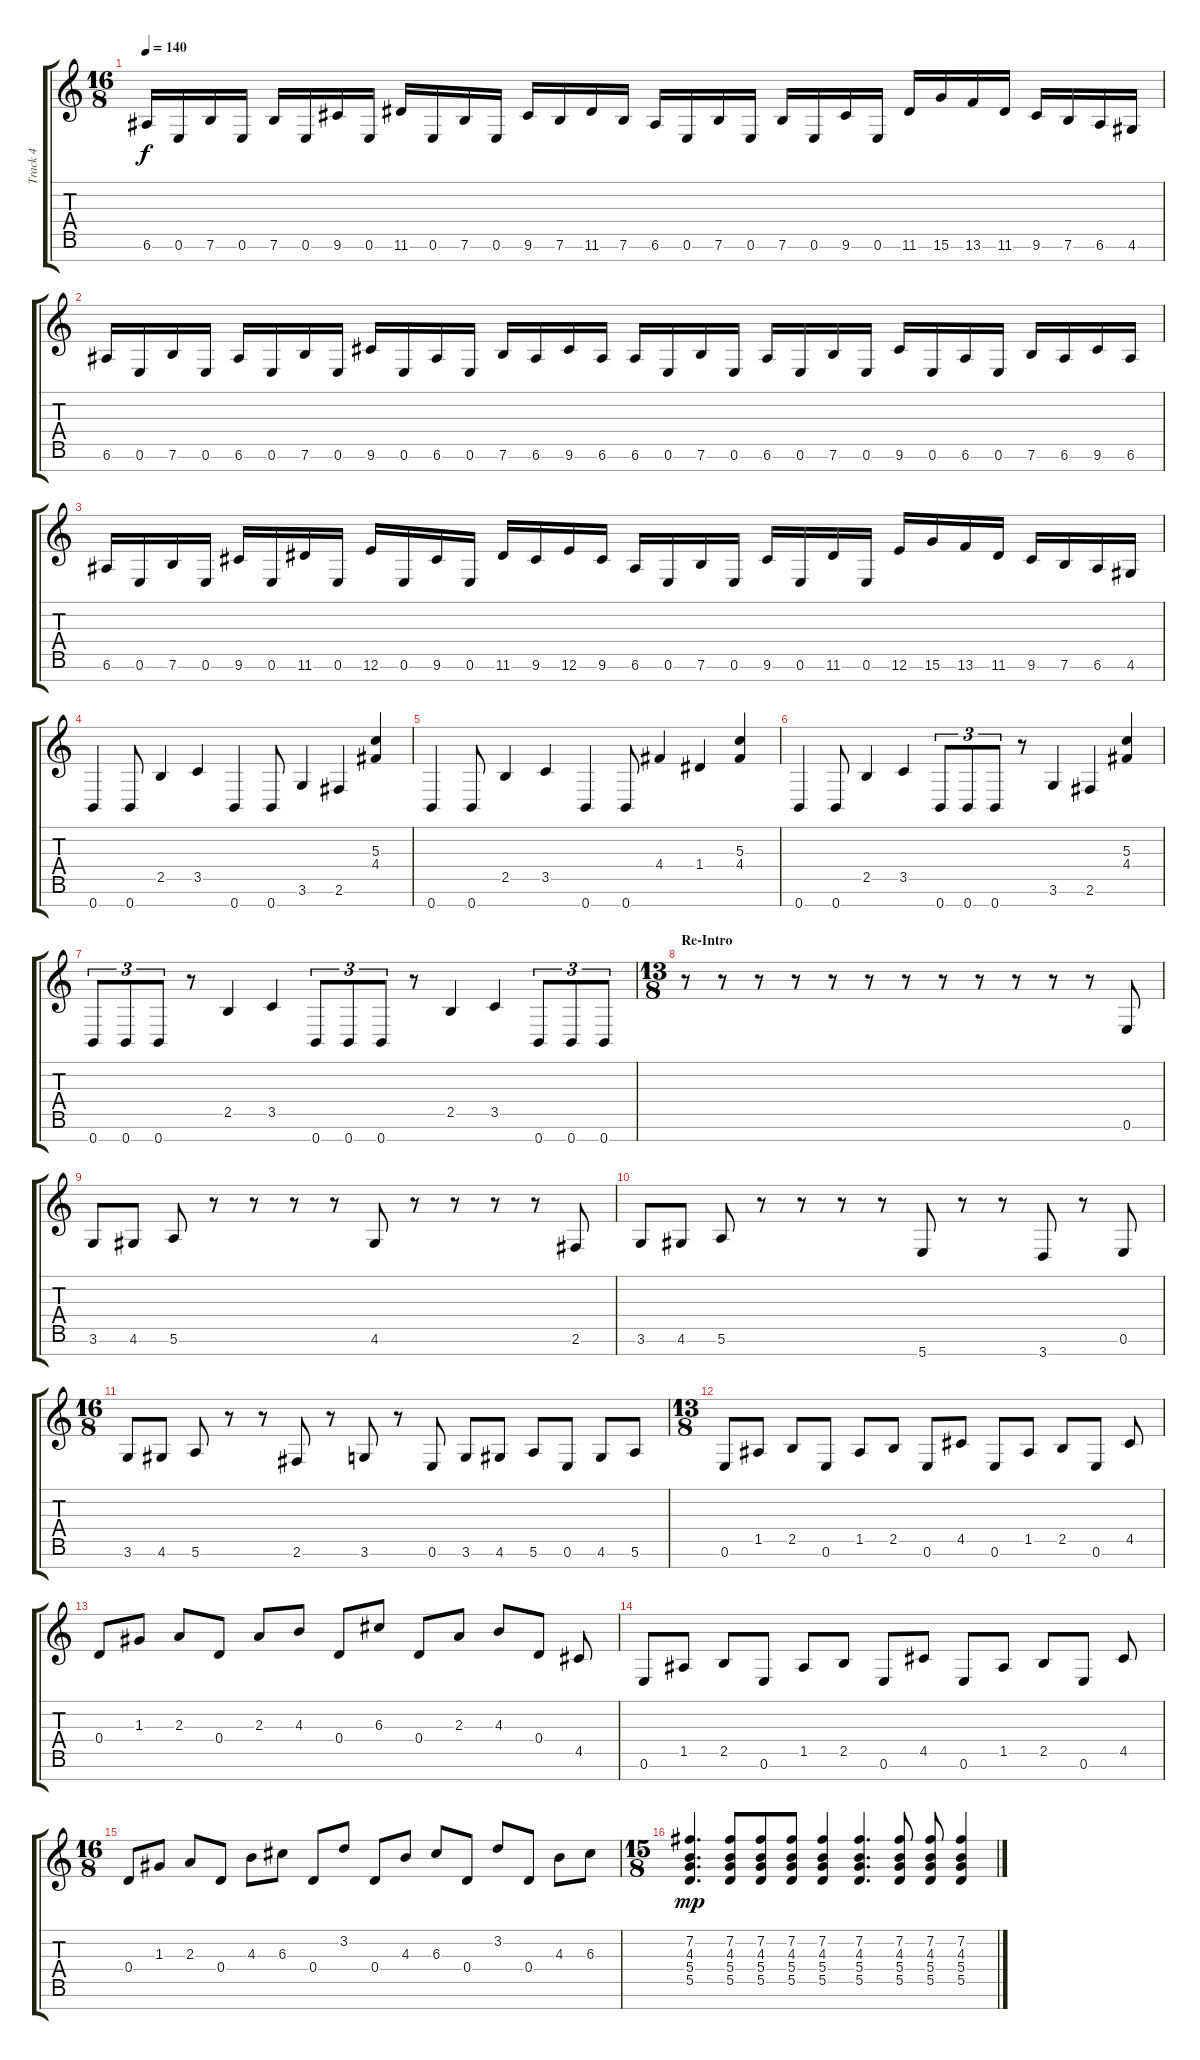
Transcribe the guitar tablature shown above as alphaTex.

\track ("Track 4" "Track 4") {instrument distortionguitar}
\staff {score tabs}
\tuning (E4 B3 G3 D3 A2 E2 B1) {hide}
\ts (16 8)
\tempo 140
\clef g2
\ks c
6.6.16{dy f} 0.6.16 7.6.16 0.6.16 7.6.16 0.6.16 9.6.16 0.6.16 11.6.16 0.6.16 7.6.16 0.6.16 9.6.16 7.6.16 11.6.16 7.6.16 6.6.16 0.6.16 7.6.16 0.6.16 7.6.16 0.6.16 9.6.16 0.6.16 11.6.16 15.6.16 13.6.16 11.6.16 9.6.16 7.6.16 6.6.16 4.6.16 |
6.6.16 0.6.16 7.6.16 0.6.16 6.6.16 0.6.16 7.6.16 0.6.16 9.6.16 0.6.16 6.6.16 0.6.16 7.6.16 6.6.16 9.6.16 6.6.16 6.6.16 0.6.16 7.6.16 0.6.16 6.6.16 0.6.16 7.6.16 0.6.16 9.6.16 0.6.16 6.6.16 0.6.16 7.6.16 6.6.16 9.6.16 6.6.16 |
6.6.16 0.6.16 7.6.16 0.6.16 9.6.16 0.6.16 11.6.16 0.6.16 12.6.16 0.6.16 9.6.16 0.6.16 11.6.16 9.6.16 12.6.16 9.6.16 6.6.16 0.6.16 7.6.16 0.6.16 9.6.16 0.6.16 11.6.16 0.6.16 12.6.16 15.6.16 13.6.16 11.6.16 9.6.16 7.6.16 6.6.16 4.6.16 |
0.7.4 0.7.8 2.5.4 3.5.4 0.7.4 0.7.8 3.6.4 2.6.4 (5.3 4.4).4 |
0.7.4 0.7.8 2.5.4 3.5.4 0.7.4 0.7.8 4.4.4 1.4.4 (5.3 4.4).4 |
0.7.4 0.7.8 2.5.4 3.5.4 0.7.8{tu (3 2)} 0.7.8{tu (3 2)} 0.7.8{tu (3 2)} r.8 3.6.4 2.6.4 (5.3 4.4).4 |
0.7.8{tu (3 2)} 0.7.8{tu (3 2)} 0.7.8{tu (3 2)} r.8 2.5.4 3.5.4 0.7.8{tu (3 2)} 0.7.8{tu (3 2)} 0.7.8{tu (3 2)} r.8 2.5.4 3.5.4 0.7.8{tu (3 2)} 0.7.8{tu (3 2)} 0.7.8{tu (3 2)} |
\ts (13 8)
\section ("" "Re-Intro")
r.8 r.8 r.8 r.8 r.8 r.8 r.8 r.8 r.8 r.8 r.8 r.8 0.6.8 |
3.6.8 4.6.8 5.6.8 r.8 r.8 r.8 r.8 4.6.8 r.8 r.8 r.8 r.8 2.6.8 |
3.6.8 4.6.8 5.6.8 r.8 r.8 r.8 r.8 5.7.8 r.8 r.8 3.7.8 r.8 0.6.8 |
\ts (16 8)
3.6.8 4.6.8 5.6.8 r.8 r.8 2.6.8 r.8 3.6.8 r.8 0.6.8 3.6.8 4.6.8 5.6.8 0.6.8 4.6.8 5.6.8 |
\ts (13 8)
0.6.8 1.5.8 2.5.8 0.6.8 1.5.8 2.5.8 0.6.8 4.5.8 0.6.8 1.5.8 2.5.8 0.6.8 4.5.8 |
0.4.8 1.3.8 2.3.8 0.4.8 2.3.8 4.3.8 0.4.8 6.3.8 0.4.8 2.3.8 4.3.8 0.4.8 4.5.8 |
0.6.8 1.5.8 2.5.8 0.6.8 1.5.8 2.5.8 0.6.8 4.5.8 0.6.8 1.5.8 2.5.8 0.6.8 4.5.8 |
\ts (16 8)
0.4.8 1.3.8 2.3.8 0.4.8 4.3.8 6.3.8 0.4.8 3.2.8 0.4.8 4.3.8 6.3.8 0.4.8 3.2.8 0.4.8 4.3.8 6.3.8 |
\ts (15 8)
(7.2 4.3 5.4 5.5).4{d dy mp} (7.2 4.3 5.4 5.5).8 (7.2 4.3 5.4 5.5).8 (7.2 4.3 5.4 5.5).8 (7.2 4.3 5.4 5.5).4 (7.2 4.3 5.4 5.5).4{d} (7.2 4.3 5.4 5.5).8 (7.2 4.3 5.4 5.5).8 (7.2 4.3 5.4 5.5).4
